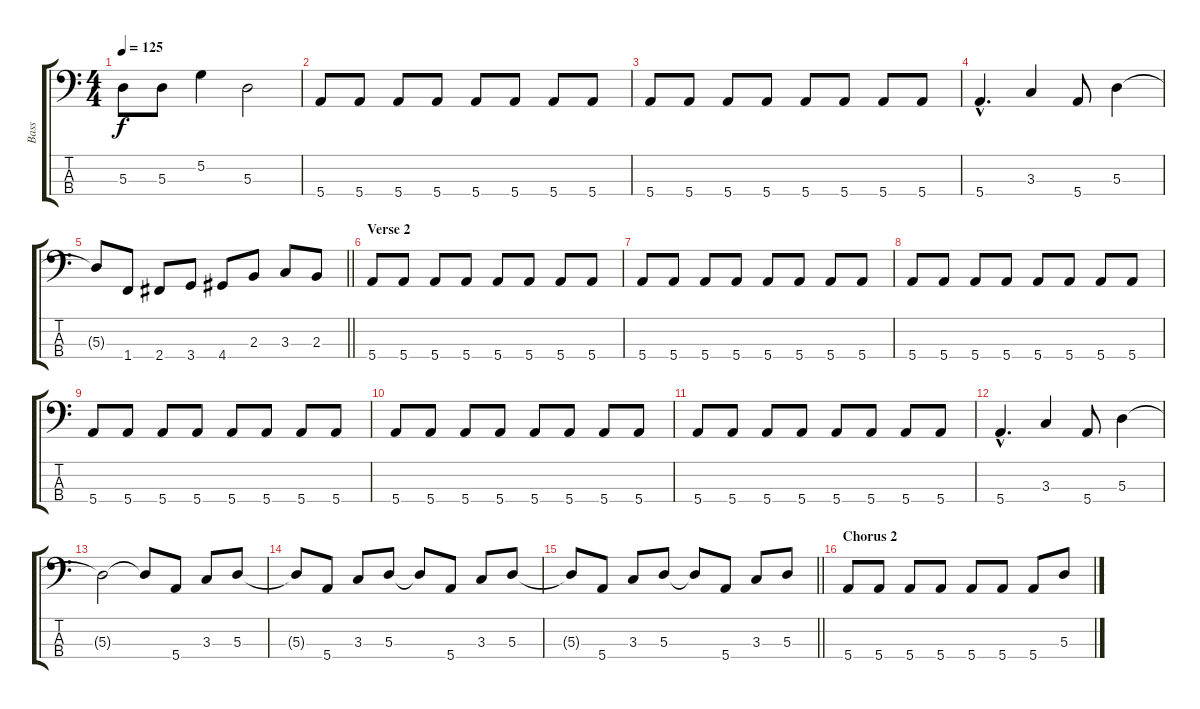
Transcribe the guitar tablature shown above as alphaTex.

\track ("Bass" "Bass") {instrument electricbassfinger}
\staff {score tabs}
\tuning (G2 D2 A1 E1) {hide}
\ts (4 4)
\tempo 125
\clef f4
\ks c
5.3{t}.8{dy f} 5.3.8 5.2.4 5.3.2 |
5.4.8 5.4.8 5.4.8 5.4.8 5.4.8 5.4.8 5.4.8 5.4.8 |
5.4.8 5.4.8 5.4.8 5.4.8 5.4.8 5.4.8 5.4.8 5.4.8 |
5.4{hac}.4{d} 3.3.4 5.4.8 5.3.4 |
\barLineRight lightlight
5.3{t}.8 1.4.8 2.4.8 3.4.8 4.4.8 2.3.8 3.3.8 2.3.8 |
\section ("" "Verse 2")
5.4.8 5.4.8 5.4.8 5.4.8 5.4.8 5.4.8 5.4.8 5.4.8 |
5.4.8 5.4.8 5.4.8 5.4.8 5.4.8 5.4.8 5.4.8 5.4.8 |
5.4.8 5.4.8 5.4.8 5.4.8 5.4.8 5.4.8 5.4.8 5.4.8 |
5.4.8 5.4.8 5.4.8 5.4.8 5.4.8 5.4.8 5.4.8 5.4.8 |
5.4.8 5.4.8 5.4.8 5.4.8 5.4.8 5.4.8 5.4.8 5.4.8 |
5.4.8 5.4.8 5.4.8 5.4.8 5.4.8 5.4.8 5.4.8 5.4.8 |
5.4{hac}.4{d} 3.3.4 5.4.8 5.3.4 |
5.3{t}.2 5.3{t}.8 5.4.8 3.3.8 5.3.8 |
5.3{t}.8 5.4.8 3.3.8 5.3.8 5.3{t}.8 5.4.8 3.3.8 5.3.8 |
\barLineRight lightlight
5.3{t}.8 5.4.8 3.3.8 5.3.8 5.3{t}.8 5.4.8 3.3.8 5.3.8 |
\section ("" "Chorus 2")
5.4.8 5.4.8 5.4.8 5.4.8 5.4.8 5.4.8 5.4.8 5.3.8
